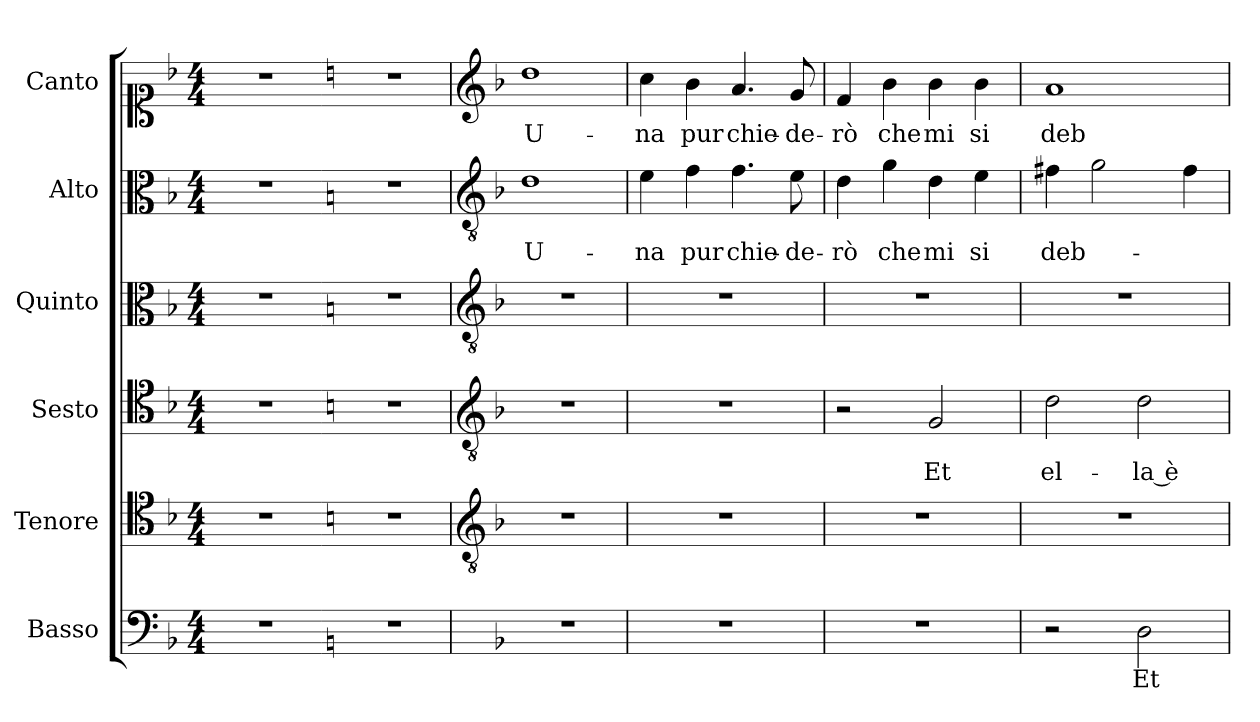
**kern	**text	**kern	**kern	**text	**kern	**kern	**text	**kern	**text
*part6	*part6	*part5	*part4	*part4	*part3	*part2	*part2	*part1	*part1
*staff6	*staff6	*staff5	*staff4	*staff4	*staff3	*staff2	*staff2	*staff1	*staff1
*I"Basso	*	*I"Tenore	*I"Sesto	*	*I"Quinto	*I"Alto	*	*I"Canto	*
*I'B	*	*I'T	*	*	*	*I'A	*	*I'C	*
*clefF4	*	*clefC4	*clefC4	*	*clefC3	*clefC3	*	*clefC1	*
*k[b-]	*	*k[b-]	*k[b-]	*	*k[b-]	*k[b-]	*	*k[b-]	*
*F:	*	*F:	*F:	*	*F:	*F:	*	*F:	*
*M4/4	*	*M4/4	*M4/4	*	*M4/4	*M4/4	*	*M4/4	*
=	=	=	=	=	=	=	=	=	=
1r	.	1r	1r	.	1r	1r	.	1r	.
=1X-	=1X-	=1X-	=1X-	=1X-	=1X-	=1X-	=1X-	=1X-	=1X-
*k[]	*	*k[]	*k[]	*	*k[]	*k[]	*	*k[]	*
*C:	*	*C:	*C:	*	*C:	*C:	*	*C:	*
1r	.	1r	1r	.	1r	1r	.	1r	.
=1	=1	=1	=1	=1	=1	=1	=1	=1	=1
*	*	*clefGv2	*clefGv2	*	*clefGv2	*clefGv2	*	*clefG2	*
*k[b-]	*	*k[b-]	*k[b-]	*	*k[b-]	*k[b-]	*	*k[b-]	*
*F:	*	*F:	*F:	*	*F:	*F:	*	*F:	*
!	!	!	!	!	!	!	!LO:LY:b	!	!
!	!	!	!	!	!	!	!	!	!LO:LY:b
1r	.	1r	1r	.	1r	1d	U-	1dd	U-
=2	=2	=2	=2	=2	=2	=2	=2	=2	=2
!	!	!	!	!	!	!	!LO:LY:b	!	!
!	!	!	!	!	!	!	!	!	!LO:LY:b
1r	.	1r	1r	.	1r	4e\	-na	4cc\	-na
!	!	!	!	!	!	!	!LO:LY:b	!	!
!	!	!	!	!	!	!	!	!	!LO:LY:b
.	.	.	.	.	.	4f\	pur	4b-\	pur
!	!	!	!	!	!	!	!LO:LY:b	!	!
!	!	!	!	!	!	!	!	!	!LO:LY:b
.	.	.	.	.	.	4.f\	chie-	4.a/	chie-
!	!	!	!	!	!	!	!LO:LY:b	!	!
!	!	!	!	!	!	!	!	!	!LO:LY:b
.	.	.	.	.	.	8e\	-de-	8g/	-de-
=3	=3	=3	=3	=3	=3	=3	=3	=3	=3
!	!	!	!	!	!	!	!LO:LY:b	!	!
!	!	!	!	!	!	!	!	!	!LO:LY:b
1r	.	1r	2r	.	1r	4d\	-rò	4f/	-rò
!	!	!	!	!	!	!	!LO:LY:b	!	!
!	!	!	!	!	!	!	!	!	!LO:LY:b
.	.	.	.	.	.	4g\	che	4b-\	che
!	!	!	!	!LO:LY:b	!	!	!	!	!
!	!	!	!	!	!	!	!LO:LY:b	!	!
!	!	!	!	!	!	!	!	!	!LO:LY:b
.	.	.	2G/	Et	.	4d\	mi	4b-\	mi
!	!	!	!	!	!	!	!LO:LY:b	!	!
!	!	!	!	!	!	!	!	!	!LO:LY:b
.	.	.	.	.	.	4e\	si	4b-\	si
=4	=4	=4	=4	=4	=4	=4	=4	=4	=4
!	!	!	!	!LO:LY:b	!	!	!	!	!
!	!	!	!	!	!	!	!LO:LY:b	!	!
!	!	!	!	!	!	!	!	!	!LO:LY:b
2r	.	1r	2d\	el-	1r	4f#X\	deb-	1a	deb-
.	.	.	.	.	.	2g\	.	.	.
!	!LO:LY:b	!	!	!	!	!	!	!	!
!	!	!	!	!LO:LY:b	!	!	!	!	!
2D\	Et	.	2d\	-la è	.	.	.	.	.
.	.	.	.	.	.	4f#\	.	.	.
=	=	=	=	=	=	=	=	=	=
*-	*-	*-	*-	*-	*-	*-	*-	*-	*-
